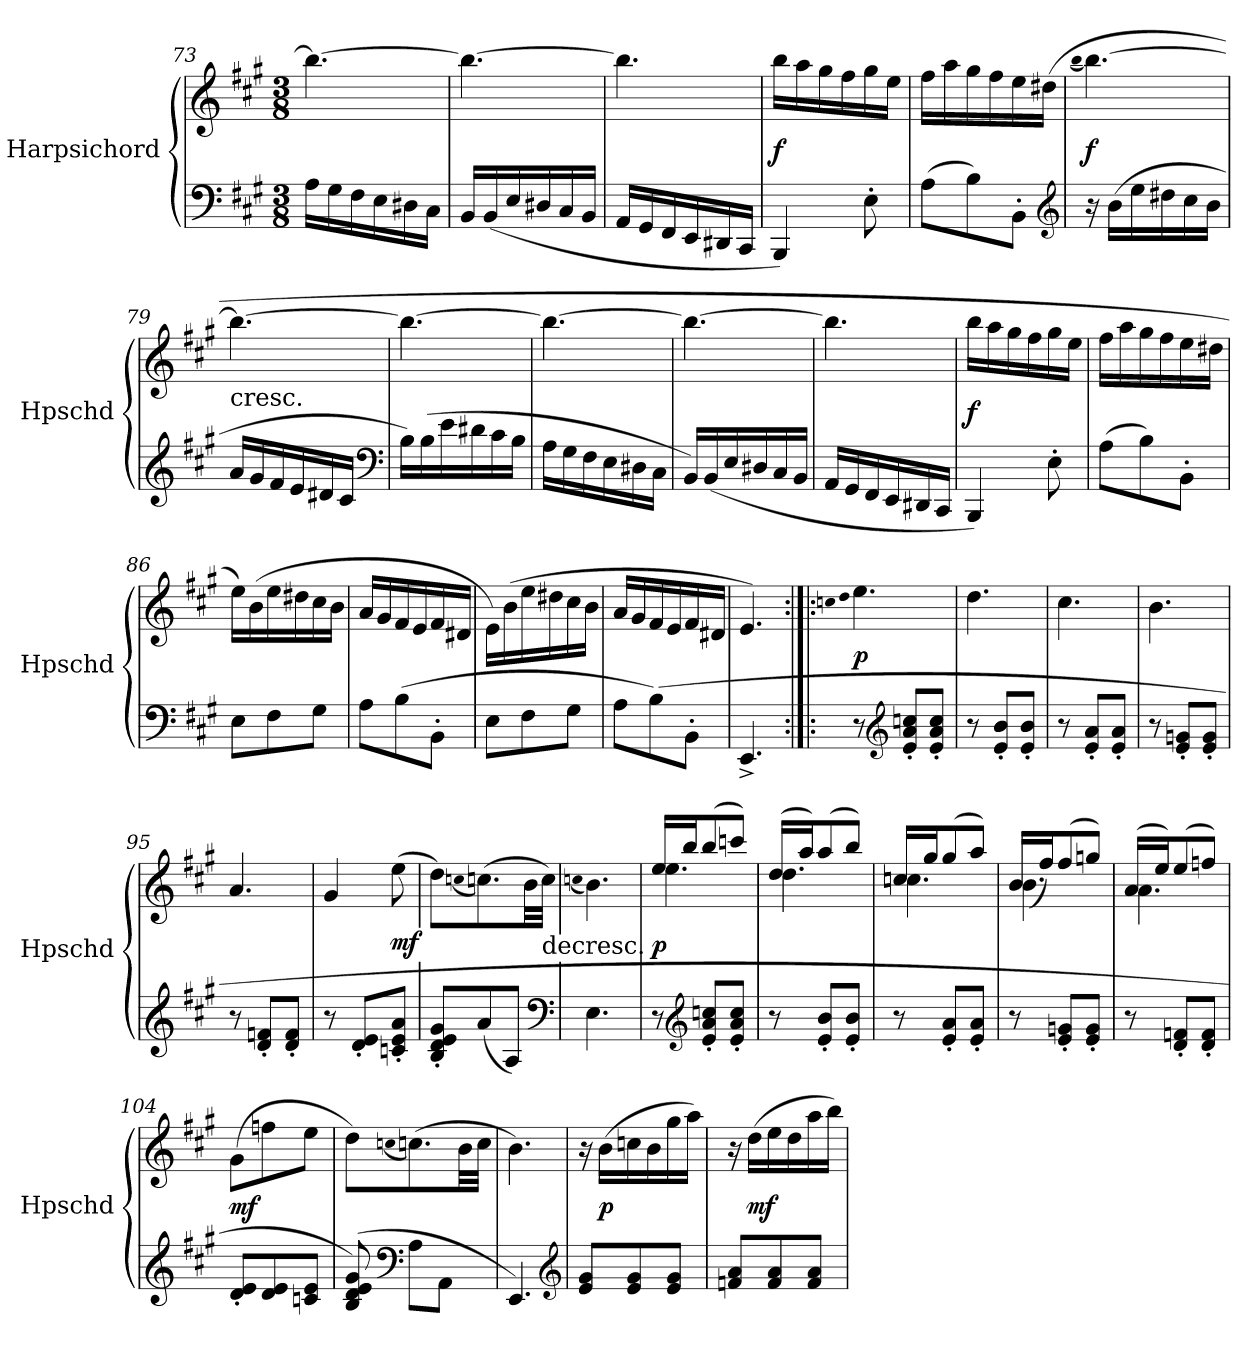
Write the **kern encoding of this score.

**kern	**kern	**dynam
*part1	*part1	*part1
*staff2	*staff1	*staff1/2
*I"Harpsichord	*	*
*I'Hpschd	*	*
*clefF4	*clefG2	*
*k[f#c#g#]	*k[f#c#g#]	*
*A:	*A:	*
*M3/8	*M3/8	*
=73	=73	=73
16A\LL	4.bb\_	.
16G#\	.	.
16F#\	.	.
16E\	.	.
16D#X\	.	.
16C#\JJ	.	.
=74	=74	=74
16BB/LL	4.bb\_	.
(16BB/	.	.
16E/	.	.
16D#X/	.	.
16C#/	.	.
16BB/JJ	.	.
=75	=75	=75
16AA/LL	4.bb\]	.
16GG#/	.	.
16FF#/	.	.
16EE/	.	.
16DD#X/	.	.
16CC#/JJ	.	.
=76	=76	=76
4BBB/)	16bb\LL	f
.	16aa\	.
.	16gg#\	.
.	16ff#\	.
8E'\	16gg#\	.
.	16ee\JJ	.
=77	=77	=77
(8A\L	16ff#\LL	.
.	16aa\	.
8B\)	16gg#\	.
.	16ff#\	.
8BB'\J	16ee\	.
.	(16dd#X\JJ	.
*clefG2	*	*
=78	=78	=78
.	(qbb	.
16r	[4.bb\)	f
(16b\LL	.	.
16ee\	.	.
16dd#X\	.	.
16cc#\	.	.
16b\JJ	.	.
=79	=79	=79
!	!LO:TX:c:t=cresc.	!
16a/LL	4.bb\_	.
16g#/	.	.
16f#/	.	.
16e/	.	.
16d#X/	.	.
16c#/JJ	.	.
*clefF4	*	*
=80	=80	=80
16B\LL)	4.bb\_	.
(16B\	.	.
16e\	.	.
16d#X\	.	.
16c#\	.	.
16B\JJ	.	.
=81	=81	=81
16A\LL	4.bb\_	.
16G#\	.	.
16F#\	.	.
16E\	.	.
16D#X\	.	.
16C#\JJ	.	.
=82	=82	=82
16BB/LL)	4.bb\_	.
(16BB/	.	.
16E/	.	.
16D#X/	.	.
16C#/	.	.
16BB/JJ	.	.
=83	=83	=83
16AA/LL	4.bb\]	.
16GG#/	.	.
16FF#/	.	.
16EE/	.	.
16DD#X/	.	.
16CC#/JJ	.	.
=84	=84	=84
4BBB/)	16bb\LL	f
.	16aa\	.
.	16gg#\	.
.	16ff#\	.
8E'\	16gg#\	.
.	16ee\JJ	.
=85	=85	=85
(8A\L	16ff#\LL	.
.	16aa\	.
8B\)	16gg#\	.
.	16ff#\	.
8BB'\J	16ee\	.
.	16dd#X\JJ	.
=86	=86	=86
8E\L	16ee\LL)	.
.	(16b\	.
8F#\	16ee\	.
.	16dd#X\	.
8G#\J	16cc#\	.
.	16b\JJ	.
=87	=87	=87
8A\L	16a/LL	.
.	16g#/	.
(8B\	16f#/	.
.	16e/	.
8BB'\J	16f#/	.
.	16d#X/JJ	.
=88	=88	=88
8E\L	16e\LL)	.
.	(16b\	.
8F#\	16ee\	.
.	16dd#X\	.
8G#\J	16cc#\	.
.	16b\JJ	.
=89	=89	=89
8A\L	16a/LL	.
.	16g#/	.
(8B\)	16f#/	.
.	16e/	.
8BB'\J	16f#/	.
.	16d#X/JJ	.
=90	=90	=90
4.EE^/	4.e/)	.
=91:|!|:	=91:|!|:	=91:|!|:
.	qccn	.
.	qdd	.
8r	4.ee\	p
*clefG2	*	*
8e'/ 8a'/ 8ccn'/L	.	.
8e'/ 8a'/ 8cc'/J	.	.
=92	=92	=92
8r	4.dd\	.
8e'/ 8b'/L	.	.
8e'/ 8b'/J	.	.
=93	=93	=93
8r	4.cc#\	.
8e'/ 8a'/L	.	.
8e'/ 8a'/J	.	.
=94	=94	=94
8r	4.b\	.
8e'/ 8gn'/L	.	.
8e'/ 8g'/J	.	.
=95	=95	=95
8r	4.a/	.
8d'/ 8fn'/L	.	.
8d'/ 8f'/J	.	.
=96	=96	=96
8r	4g#/	.
8d'/ 8e'/L	.	.
8cn'/ 8e'/ 8a'/J	(8ee\	mf
=97	=97	=97
8B'/ 8d'/ 8e'/ 8g#'/L	8dd\L)	.
.	(qccn	.
(8a/	(8.ccn\)	.
8A/J)	.	.
.	32b\LL	.
!	!LO:TX:c:t=decresc.	!
.	32cc\JJJ)	.
*clefF4	*	*
=98	=98	=98
.	(qccn	.
4.E\	4.b\)	.
=99	=99	=99
*	*^	*
8r	16ee/LL	4.ee\	p
.	16bb/J	.	.
*clefG2	*	*	*
8e'/ 8a'/ 8ccn'/L	(8bb/	.	.
8e'/ 8a'/ 8cc'/J	8cccn/J)	.	.
=100	=100	=100	=100
8r	(16dd/LL	4.dd\	.
.	16aa/J)	.	.
8e'/ 8b'/L	(8aa/	.	.
8e'/ 8b'/J	8bb/J)	.	.
=101	=101	=101	=101
8r	16ccn/LL	4.ccn\	.
.	16gg#/J	.	.
8e'/ 8a'/L	(8gg#/	.	.
8e'/ 8a'/J	8aa/J)	.	.
=102	=102	=102	=102
8r	16b/LL	(4.b\	.
.	16ff#/J)	.	.
8e'/ 8gn'/L	(8ff#/	.	.
8e'/ 8g'/J	8ggn/J)	.	.
=103	=103	=103	=103
8r	(16a/LL	4.a\	.
.	16ee/J)	.	.
8d'/ 8fn'/L	(8ee/	.	.
8d'/ 8f'/J	8ffn/J)	.	.
*	*v	*v	*
=104	=104	=104
8d'/ 8e'/L	(8g#\L	mf
8d/ 8e/	8ffn\	.
8cn/ 8e/J	8ee\J	.
=105	=105	=105
(8B/ 8d/ 8e/ 8g#/)	8dd\L)	.
*clefF4	*	*
.	(qccn	.
8A\L	(8.ccn\)	.
8AA\J	.	.
.	32b\LL	.
.	32cc\JJJ	.
=106	=106	=106
4.EE/)	4.b\)	.
*clefG2	*	*
=107	=107	=107
8e/ 8g#/L	16r	.
.	(16b\LL	p
8e/ 8g#/	16ccn\	.
.	16b\	.
8e/ 8g#/J	16gg#\	.
.	16aa\JJ)	.
=108	=108	=108
8fn/ 8a/L	16r	.
.	(16dd\LL	mf
8f/ 8a/	16ee\	.
.	16dd\	.
8f/ 8a/J	16aa\	.
.	16bb\JJ)	.
=	=	=
*-	*-	*-
